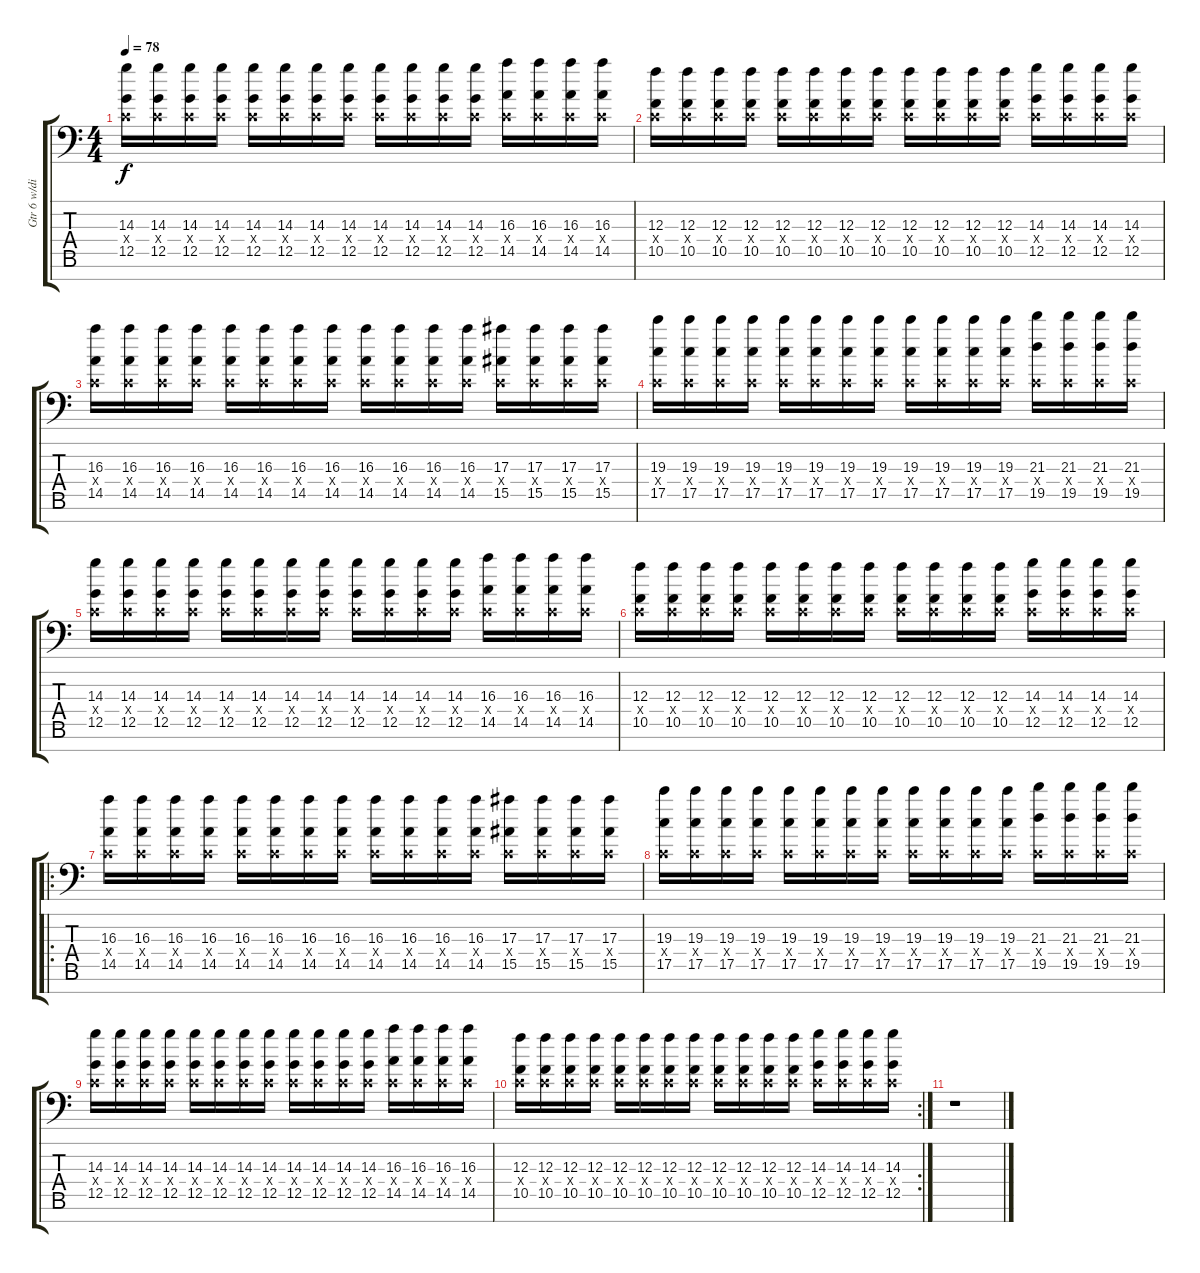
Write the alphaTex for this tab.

\track ("Gtr 6 w/dist" "Gtr 6 w/di") {instrument distortionguitar}
\staff {score tabs}
\tuning (D4 A3 F3 C3 G2 D2 A1) {hide}
\ts (4 4)
\tempo 78
\clef f4
\ks c
(14.3 0.4{x} 12.5).16{dy f} (14.3 0.4{x} 12.5).16 (14.3 0.4{x} 12.5).16 (14.3 0.4{x} 12.5).16 (14.3 0.4{x} 12.5).16 (14.3 0.4{x} 12.5).16 (14.3 0.4{x} 12.5).16 (14.3 0.4{x} 12.5).16 (14.3 0.4{x} 12.5).16 (14.3 0.4{x} 12.5).16 (14.3 0.4{x} 12.5).16 (14.3 0.4{x} 12.5).16 (16.3 0.4{x} 14.5).16 (16.3 0.4{x} 14.5).16 (16.3 0.4{x} 14.5).16 (16.3 0.4{x} 14.5).16 |
(12.3 0.4{x} 10.5).16 (12.3 0.4{x} 10.5).16 (12.3 0.4{x} 10.5).16 (12.3 0.4{x} 10.5).16 (12.3 0.4{x} 10.5).16 (12.3 0.4{x} 10.5).16 (12.3 0.4{x} 10.5).16 (12.3 0.4{x} 10.5).16 (12.3 0.4{x} 10.5).16 (12.3 0.4{x} 10.5).16 (12.3 0.4{x} 10.5).16 (12.3 0.4{x} 10.5).16 (14.3 0.4{x} 12.5).16 (14.3 0.4{x} 12.5).16 (14.3 0.4{x} 12.5).16 (14.3 0.4{x} 12.5).16 |
(16.3 0.4{x} 14.5).16 (16.3 0.4{x} 14.5).16 (16.3 0.4{x} 14.5).16 (16.3 0.4{x} 14.5).16 (16.3 0.4{x} 14.5).16 (16.3 0.4{x} 14.5).16 (16.3 0.4{x} 14.5).16 (16.3 0.4{x} 14.5).16 (16.3 0.4{x} 14.5).16 (16.3 0.4{x} 14.5).16 (16.3 0.4{x} 14.5).16 (16.3 0.4{x} 14.5).16 (17.3 0.4{x} 15.5).16 (17.3 0.4{x} 15.5).16 (17.3 0.4{x} 15.5).16 (17.3 0.4{x} 15.5).16 |
(19.3 0.4{x} 17.5).16 (19.3 0.4{x} 17.5).16 (19.3 0.4{x} 17.5).16 (19.3 0.4{x} 17.5).16 (19.3 0.4{x} 17.5).16 (19.3 0.4{x} 17.5).16 (19.3 0.4{x} 17.5).16 (19.3 0.4{x} 17.5).16 (19.3 0.4{x} 17.5).16 (19.3 0.4{x} 17.5).16 (19.3 0.4{x} 17.5).16 (19.3 0.4{x} 17.5).16 (21.3 0.4{x} 19.5).16 (21.3 0.4{x} 19.5).16 (21.3 0.4{x} 19.5).16 (21.3 0.4{x} 19.5).16 |
(14.3 0.4{x} 12.5).16 (14.3 0.4{x} 12.5).16 (14.3 0.4{x} 12.5).16 (14.3 0.4{x} 12.5).16 (14.3 0.4{x} 12.5).16 (14.3 0.4{x} 12.5).16 (14.3 0.4{x} 12.5).16 (14.3 0.4{x} 12.5).16 (14.3 0.4{x} 12.5).16 (14.3 0.4{x} 12.5).16 (14.3 0.4{x} 12.5).16 (14.3 0.4{x} 12.5).16 (16.3 0.4{x} 14.5).16 (16.3 0.4{x} 14.5).16 (16.3 0.4{x} 14.5).16 (16.3 0.4{x} 14.5).16 |
(12.3 0.4{x} 10.5).16 (12.3 0.4{x} 10.5).16 (12.3 0.4{x} 10.5).16 (12.3 0.4{x} 10.5).16 (12.3 0.4{x} 10.5).16 (12.3 0.4{x} 10.5).16 (12.3 0.4{x} 10.5).16 (12.3 0.4{x} 10.5).16 (12.3 0.4{x} 10.5).16 (12.3 0.4{x} 10.5).16 (12.3 0.4{x} 10.5).16 (12.3 0.4{x} 10.5).16 (14.3 0.4{x} 12.5).16 (14.3 0.4{x} 12.5).16 (14.3 0.4{x} 12.5).16 (14.3 0.4{x} 12.5).16 |
\ro
(16.3 0.4{x} 14.5).16 (16.3 0.4{x} 14.5).16 (16.3 0.4{x} 14.5).16 (16.3 0.4{x} 14.5).16 (16.3 0.4{x} 14.5).16 (16.3 0.4{x} 14.5).16 (16.3 0.4{x} 14.5).16 (16.3 0.4{x} 14.5).16 (16.3 0.4{x} 14.5).16 (16.3 0.4{x} 14.5).16 (16.3 0.4{x} 14.5).16 (16.3 0.4{x} 14.5).16 (17.3 0.4{x} 15.5).16 (17.3 0.4{x} 15.5).16 (17.3 0.4{x} 15.5).16 (17.3 0.4{x} 15.5).16 |
(19.3 0.4{x} 17.5).16 (19.3 0.4{x} 17.5).16 (19.3 0.4{x} 17.5).16 (19.3 0.4{x} 17.5).16 (19.3 0.4{x} 17.5).16 (19.3 0.4{x} 17.5).16 (19.3 0.4{x} 17.5).16 (19.3 0.4{x} 17.5).16 (19.3 0.4{x} 17.5).16 (19.3 0.4{x} 17.5).16 (19.3 0.4{x} 17.5).16 (19.3 0.4{x} 17.5).16 (21.3 0.4{x} 19.5).16 (21.3 0.4{x} 19.5).16 (21.3 0.4{x} 19.5).16 (21.3 0.4{x} 19.5).16 |
(14.3 0.4{x} 12.5).16 (14.3 0.4{x} 12.5).16 (14.3 0.4{x} 12.5).16 (14.3 0.4{x} 12.5).16 (14.3 0.4{x} 12.5).16 (14.3 0.4{x} 12.5).16 (14.3 0.4{x} 12.5).16 (14.3 0.4{x} 12.5).16 (14.3 0.4{x} 12.5).16 (14.3 0.4{x} 12.5).16 (14.3 0.4{x} 12.5).16 (14.3 0.4{x} 12.5).16 (16.3 0.4{x} 14.5).16 (16.3 0.4{x} 14.5).16 (16.3 0.4{x} 14.5).16 (16.3 0.4{x} 14.5).16 |
\rc 2
(12.3 0.4{x} 10.5).16 (12.3 0.4{x} 10.5).16 (12.3 0.4{x} 10.5).16 (12.3 0.4{x} 10.5).16 (12.3 0.4{x} 10.5).16 (12.3 0.4{x} 10.5).16 (12.3 0.4{x} 10.5).16 (12.3 0.4{x} 10.5).16 (12.3 0.4{x} 10.5).16 (12.3 0.4{x} 10.5).16 (12.3 0.4{x} 10.5).16 (12.3 0.4{x} 10.5).16 (14.3 0.4{x} 12.5).16 (14.3 0.4{x} 12.5).16 (14.3 0.4{x} 12.5).16 (14.3 0.4{x} 12.5).16 |
r.1
